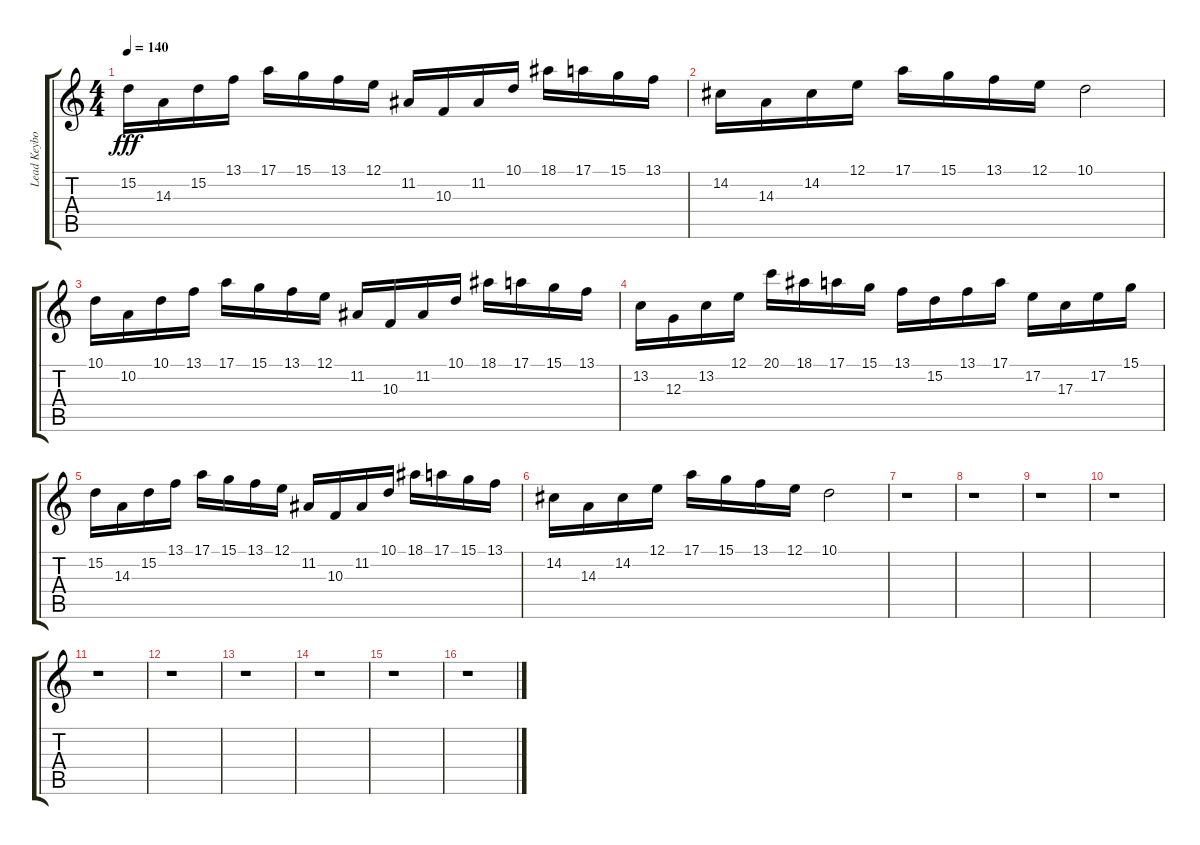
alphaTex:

\track ("Lead Keyboard" "Lead Keybo") {instrument pad3polysynth}
\staff {score tabs}
\tuning (E4 B3 G3 D3 A2 E2) {hide}
\ts (4 4)
\tempo 140
\clef g2
\ks c
15.2.16{dy fff} 14.3.16 15.2.16 13.1.16 17.1.16 15.1.16 13.1.16 12.1.16 11.2.16 10.3.16 11.2.16 10.1.16 18.1.16 17.1.16 15.1.16 13.1.16 |
14.2.16 14.3.16 14.2.16 12.1.16 17.1.16 15.1.16 13.1.16 12.1.16 10.1.2 |
10.1.16 10.2.16 10.1.16 13.1.16 17.1.16 15.1.16 13.1.16 12.1.16 11.2.16 10.3.16 11.2.16 10.1.16 18.1.16 17.1.16 15.1.16 13.1.16 |
13.2.16 12.3.16 13.2.16 12.1.16 20.1.16 18.1.16 17.1.16 15.1.16 13.1.16 15.2.16 13.1.16 17.1.16 17.2.16 17.3.16 17.2.16 15.1.16 |
15.2.16 14.3.16 15.2.16 13.1.16 17.1.16 15.1.16 13.1.16 12.1.16 11.2.16 10.3.16 11.2.16 10.1.16 18.1.16 17.1.16 15.1.16 13.1.16 |
14.2.16 14.3.16 14.2.16 12.1.16 17.1.16 15.1.16 13.1.16 12.1.16 10.1.2 |
r.1 |
r.1 |
r.1 |
r.1 |
r.1 |
r.1 |
r.1 |
r.1 |
r.1 |
r.1
